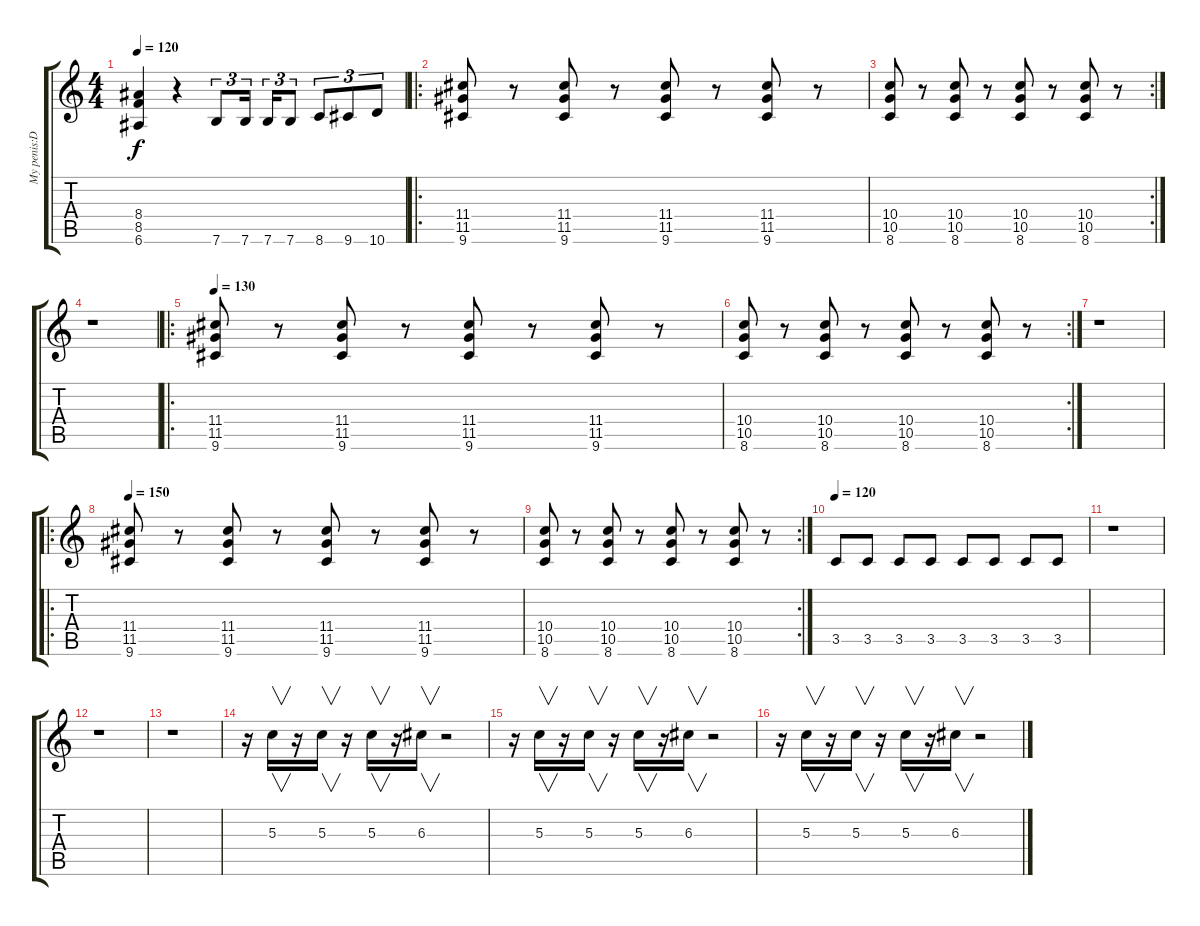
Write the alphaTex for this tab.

\track ("My penis:D" "My penis:D") {instrument distortionguitar}
\staff {score tabs}
\tuning (E4 B3 G3 D3 A2 E2) {hide}
\ts (4 4)
\tempo 120
\clef g2
\ks c
(8.4 8.5 6.6).4{dy f} r.4 7.6.8{tu (3 2)} 7.6.16{tu (3 2)} 7.6.16{tu (3 2)} 7.6.8{tu (3 2)} 8.6.8{tu (3 2)} 9.6.8{tu (3 2)} 10.6.8{tu (3 2)} |
\ro
(11.4 11.5 9.6).8{volume 10} r.8 (11.4 11.5 9.6).8 r.8 (11.4 11.5 9.6).8 r.8 (11.4 11.5 9.6).8 r.8 |
\rc 2
(10.4 10.5 8.6).8 r.8 (10.4 10.5 8.6).8 r.8 (10.4 10.5 8.6).8 r.8 (10.4 10.5 8.6).8 r.8 |
r.1 |
\ro
\tempo 130
(11.4 11.5 9.6).8 r.8 (11.4 11.5 9.6).8 r.8 (11.4 11.5 9.6).8 r.8 (11.4 11.5 9.6).8 r.8 |
\rc 2
(10.4 10.5 8.6).8 r.8 (10.4 10.5 8.6).8 r.8 (10.4 10.5 8.6).8 r.8 (10.4 10.5 8.6).8 r.8 |
r.1 |
\ro
\tempo 150
(11.4 11.5 9.6).8 r.8 (11.4 11.5 9.6).8 r.8 (11.4 11.5 9.6).8 r.8 (11.4 11.5 9.6).8 r.8 |
\rc 2
(10.4 10.5 8.6).8 r.8 (10.4 10.5 8.6).8 r.8 (10.4 10.5 8.6).8 r.8 (10.4 10.5 8.6).8 r.8 |
\tempo 120
3.5.8{instrument electricguitarjazz} 3.5.8 3.5.8 3.5.8 3.5.8 3.5.8 3.5.8 3.5.8 |
r.1 |
r.1 |
r.1 |
r.16{instrument electricguitarjazz} 5.3.16{v} r.16 5.3.16{v} r.16 5.3.16{v} r.16 6.3.16{v} r.2 |
r.16 5.3.16{v volume 0} r.16 5.3.16{v} r.16 5.3.16{v} r.16 6.3.16{v} r.2 |
r.16 5.3.16{v} r.16 5.3.16{v} r.16 5.3.16{v} r.16 6.3.16{v} r.2
